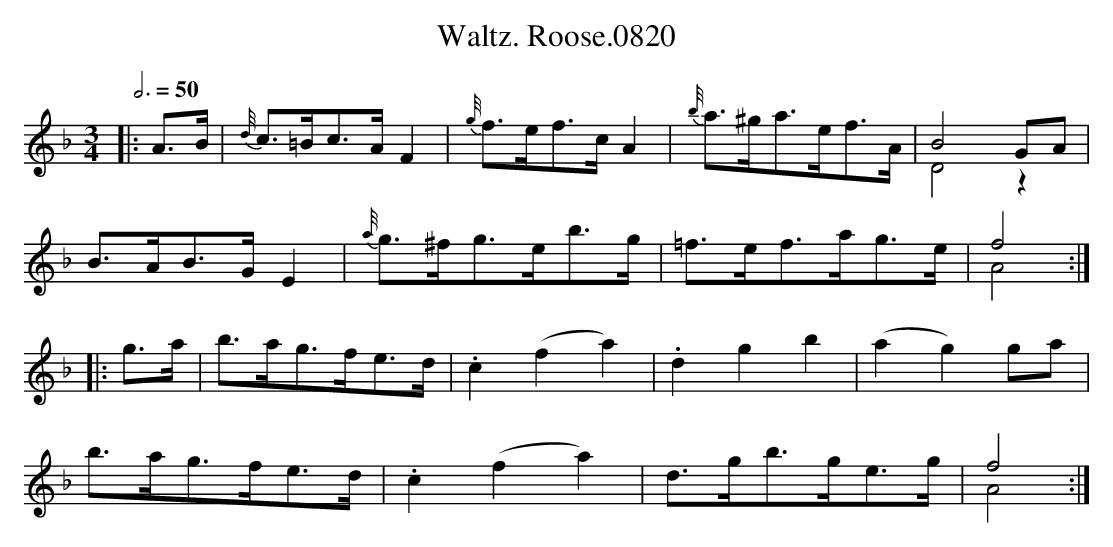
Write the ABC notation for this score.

X:1
T:Waltz. Roose.0820
M:3/4
L:1/8
Q:3/4=50
K:F
|:A>B | {d//}c>=Bc>A F2 | {g//}f>ef>c A2 | {b//}a>^ga>ef>A| B4GA &D4z2 |
B>AB>GE2 | {a//}g>^fg>eb>g |=f>ef>ag>e |f4&A4 :|
|: g>a | b>ag>fe>d | .c2 (f2 a2) | .d2 g2 b2 | (a2 g2) ga |
b>ag>fe>d | .c2 (f2 a2) | d>gb>ge>g | f4&A4 :|
